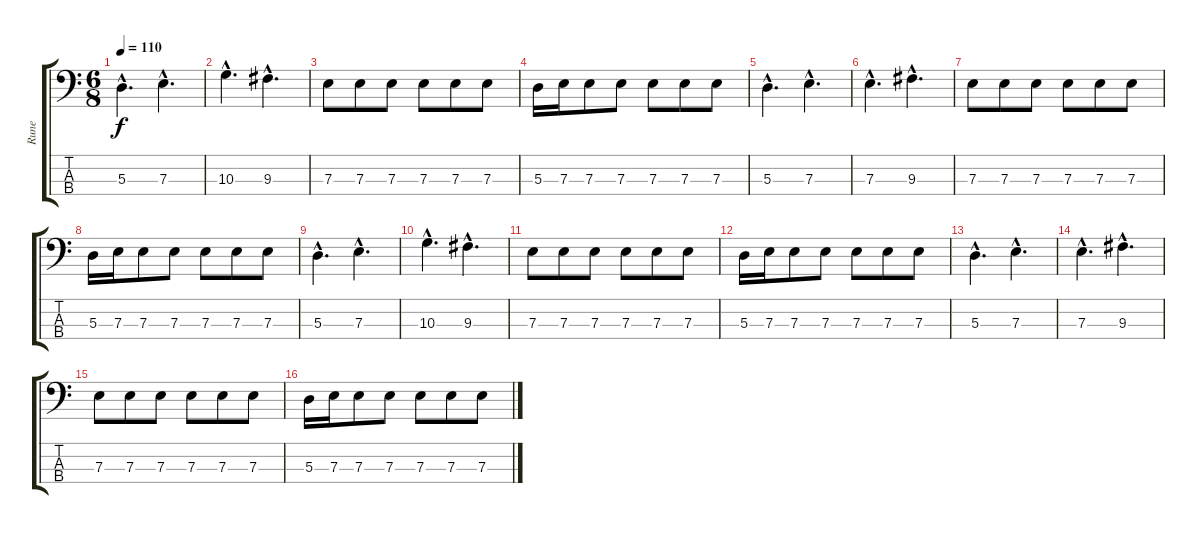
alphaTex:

\track ("Rune" "Rune") {instrument electricbassfinger}
\staff {score tabs}
\tuning (G2 D2 A1 E1) {hide}
\ts (6 8)
\tempo 110
\clef f4
\ks c
5.3{hac}.4{d dy f} 7.3{hac}.4{d} |
10.3{hac}.4{d} 9.3{hac}.4{d} |
7.3.8 7.3.8 7.3.8 7.3.8 7.3.8 7.3.8 |
5.3.16 7.3.16 7.3.8 7.3.8 7.3.8 7.3.8 7.3.8 |
5.3{hac}.4{d} 7.3{hac}.4{d} |
7.3{hac}.4{d} 9.3{hac}.4{d} |
7.3.8 7.3.8 7.3.8 7.3.8 7.3.8 7.3.8 |
5.3.16 7.3.16 7.3.8 7.3.8 7.3.8 7.3.8 7.3.8 |
5.3{hac}.4{d} 7.3{hac}.4{d} |
10.3{hac}.4{d} 9.3{hac}.4{d} |
7.3.8 7.3.8 7.3.8 7.3.8 7.3.8 7.3.8 |
5.3.16 7.3.16 7.3.8 7.3.8 7.3.8 7.3.8 7.3.8 |
5.3{hac}.4{d} 7.3{hac}.4{d} |
7.3{hac}.4{d} 9.3{hac}.4{d} |
7.3.8 7.3.8 7.3.8 7.3.8 7.3.8 7.3.8 |
5.3.16 7.3.16 7.3.8 7.3.8 7.3.8 7.3.8 7.3.8
